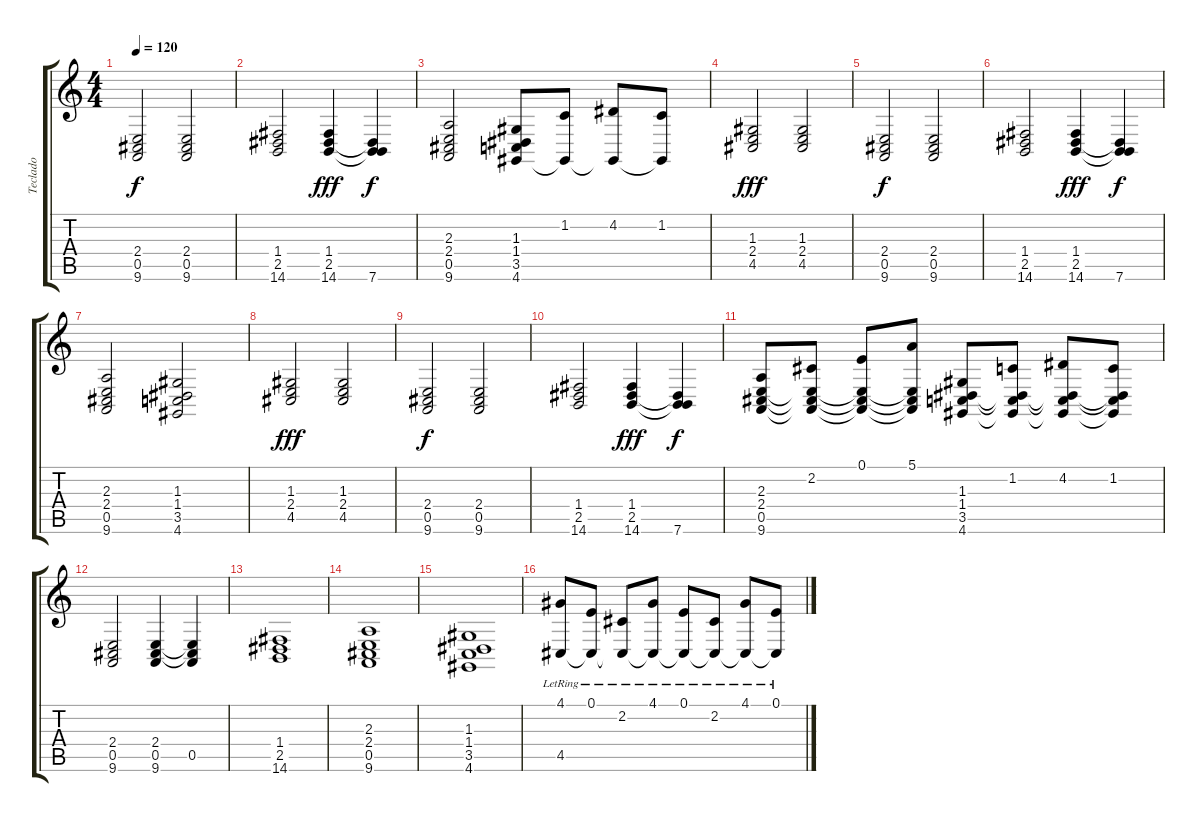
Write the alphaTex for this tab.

\track ("Teclado" "Teclado") {instrument brightacousticpiano}
\staff {score tabs}
\tuning (E4 B3 G3 D3 A2 E2) {hide}
\ts (4 4)
\tempo 120
\clef g2
\ks c
(2.4 0.5 9.6).2{dy f} (2.4 0.5 9.6).2 |
(1.4 2.5 14.6).2 (1.4 2.5 14.6).4{dy fff} (1.4{t} 2.5{t} 7.6).4{dy f} |
(2.3 2.4 0.5 9.6).2 (1.3 1.4 3.5 4.6).8 (1.2 4.6{t}).8 (4.2 4.6{t}).8 (1.2 4.6{t}).8 |
(1.3 2.4 4.5).2{dy fff} (1.3 2.4 4.5).2 |
(2.4 0.5 9.6).2{dy f} (2.4 0.5 9.6).2 |
(1.4 2.5 14.6).2 (1.4 2.5 14.6).4{dy fff} (1.4{t} 2.5{t} 7.6).4{dy f} |
(2.3 2.4 0.5 9.6).2 (1.3 1.4 3.5 4.6).2 |
(1.3 2.4 4.5).2{dy fff} (1.3 2.4 4.5).2 |
(2.4 0.5 9.6).2{dy f} (2.4 0.5 9.6).2 |
(1.4 2.5 14.6).2 (1.4 2.5 14.6).4{dy fff} (1.4{t} 2.5{t} 7.6).4{dy f} |
(2.3 2.4 0.5 9.6).8 (2.2 2.4{t} 0.5{t} 9.6{t}).8 (0.1 2.4{t} 0.5{t} 9.6{t}).8 (5.1 2.4{t} 0.5{t} 9.6{t}).8 (1.3 1.4 3.5 4.6).8 (1.2 1.4{t} 3.5{t} 4.6{t}).8 (4.2 1.4{t} 3.5{t} 4.6{t}).8 (1.2 1.4{t} 3.5{t} 4.6{t}).8 |
(2.4 0.5 9.6).2 (2.4 0.5 9.6).4 (2.4{t} 0.5 9.6{t}).4 |
(1.4 2.5 14.6).1 |
(2.3 2.4 0.5 9.6).1 |
(1.3 1.4 3.5 4.6).1 |
(4.1{lr} 4.5).8 (0.1{lr} 4.5{t}).8 (2.2{lr} 4.5{t}).8 (4.1{lr} 4.5{t}).8 (0.1{lr} 4.5{t}).8 (2.2{lr} 4.5{t}).8 (4.1{lr} 4.5{t}).8 (0.1{lr} 4.5{t}).8
